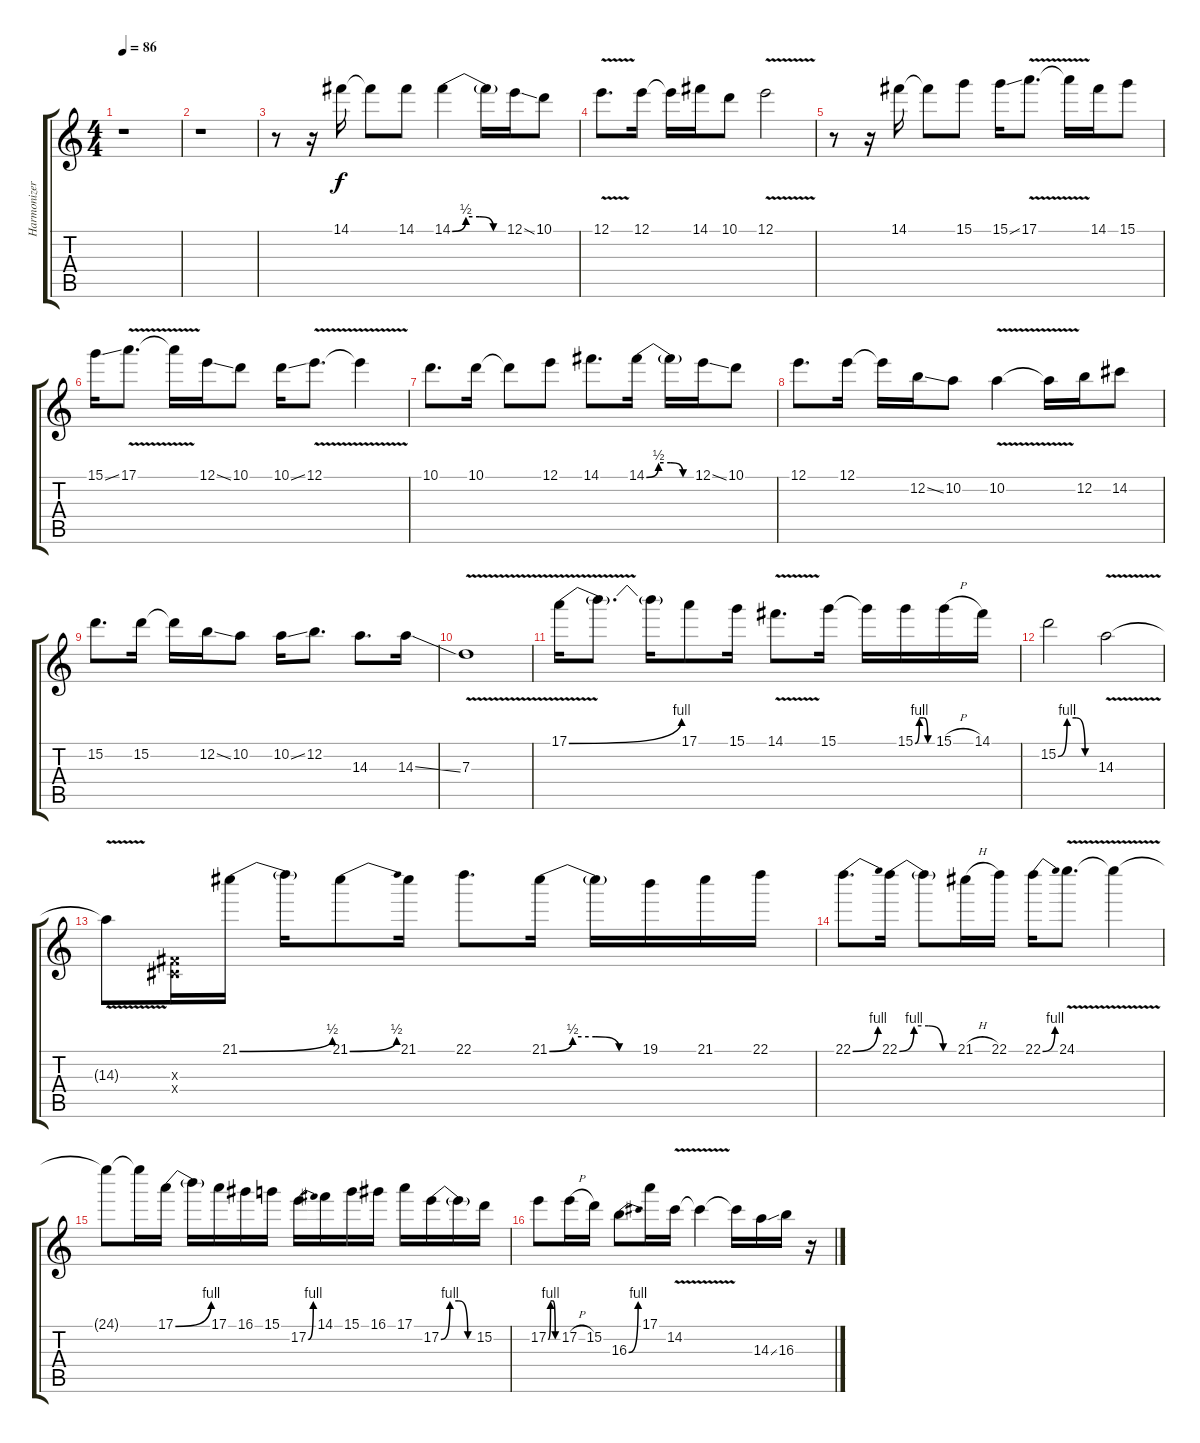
\track ("Harmonizer" "Harmonizer") {instrument distortionguitar}
\staff {score tabs}
\tuning (E4 B3 G3 D3 A2 D2) {hide}
\ts (4 4)
\tempo 86
\clef g2
\ks c
r.1{dy f} |
r.1 |
r.8 r.16 14.1.16 14.1{t}.8 14.1.8 14.1{be (custom 0 0 15 2 30 2 45 0 60 0)}.4 14.1{t}.16 12.1{ss}.16 10.1.8 |
12.1{v}.8{d} 12.1.16 12.1{t}.16 14.1.16 10.1.8 12.1{v}.2 |
r.8 r.16 14.1.16 14.1{t}.8 15.1.8 15.1{ss}.16 17.1{v}.8{d} 17.1{t}.16 14.1.16 15.1.8 |
15.1{ss}.16 17.1{v}.8{d} 17.1{t}.16 12.1{ss}.16 10.1.8 10.1{ss}.16 12.1{v}.8{d} 12.1{t}.4 |
10.1.8{d} 10.1.16 10.1{t}.8 12.1.8 14.1.8{d} 14.1{be (custom 0 0 15 2 30 2 45 0 60 0)}.16 14.1{t}.16 12.1{ss}.16 10.1.8 |
12.1.8{d} 12.1.16 12.1{t}.16 12.2{ss}.16 10.2.8 10.2{v}.4 10.2{t}.16 12.2.16 14.2.8 |
15.2.8{d} 15.2.16 15.2{t}.16 12.2{ss}.16 10.2.8 10.2{ss}.16 12.2.8{d} 14.3.8{d} 14.3{ss}.16 |
7.3{v}.1 |
17.1{be (bend 0 0 60 4) v}.16 17.1{t}.8{d} 17.1{t}.16 17.1.8 15.1.16 14.1{v}.8{d} 15.1.16 15.1{t}.16 15.1{be (custom 0 0 15 4 30 4 45 0 60 0)}.16 15.1{h}.16 14.1.16 |
15.2{be (custom 0 0 15 4 30 4 45 0 60 0)}.2 14.3{v}.2 |
14.3{t}.8 (-1.3{x} -1.4{x}).16 21.1{be (bend 0 0 60 2)}.16 21.1{t}.16 21.1{be (bend 0 0 60 2)}.8 21.1.16 22.1.8{d} 21.1{be (custom 0 0 15 2 30 2 45 0 60 0)}.16 21.1{t}.16 19.1.16 21.1.16 22.1.16 |
22.1{be (bend 0 0 60 4)}.8{d} 22.1{be (custom 0 0 15 4 30 4 45 0 60 0)}.16 22.1{t}.8 21.1{h}.16 22.1.16 22.1{be (bend 0 0 60 4)}.16 24.1{v}.8{d} 24.1{t}.4 |
24.1{t}.8 24.1{t}.16 17.1{be (bend 0 0 60 4)}.16 17.1{t}.16 17.1.16 16.1.16 15.1.16 17.2{be (bend 0 0 60 4)}.16 14.1.16 15.1.16 16.1.16 17.1.16 17.2{be (custom 0 0 15 4 30 4 45 0 60 0)}.16 17.2{t}.16 15.2.16 |
17.2{be (custom 0 0 15 4 30 4 45 0 60 0)}.8 17.2{h}.16 15.2.16 16.3{be (bend 0 0 60 4)}.8 17.1.16 14.2{v}.16 14.2{t}.4 14.2{t}.16 14.3{ss}.16 16.3.16 r.16
